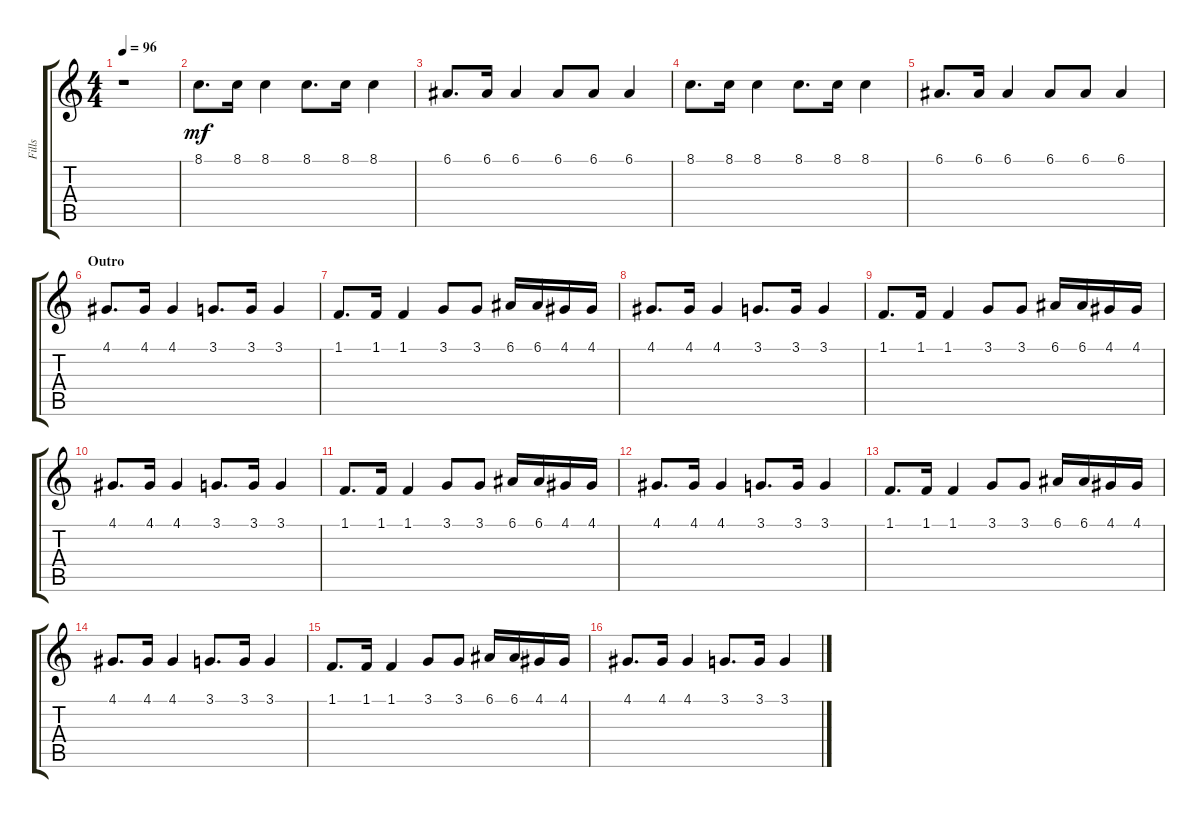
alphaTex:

\track ("Fills" "Fills") {instrument voiceoohs}
\staff {score tabs}
\tuning (E4 B3 G3 D3 A2 E2) {hide}
\ts (4 4)
\tempo 96
\clef g2
\ks aminor
r.1{dy mf} |
8.1.8{d} 8.1.16 8.1.4 8.1.8{d} 8.1.16 8.1.4 |
6.1.8{d} 6.1.16 6.1.4 6.1.8 6.1.8 6.1.4 |
8.1.8{d} 8.1.16 8.1.4 8.1.8{d} 8.1.16 8.1.4 |
6.1.8{d} 6.1.16 6.1.4 6.1.8 6.1.8 6.1.4 |
\section ("" "Outro")
4.1.8{d} 4.1.16 4.1.4 3.1.8{d} 3.1.16 3.1.4 |
1.1.8{d} 1.1.16 1.1.4 3.1.8 3.1.8 6.1.16 6.1.16 4.1.16 4.1.16 |
4.1.8{d} 4.1.16 4.1.4 3.1.8{d} 3.1.16 3.1.4 |
1.1.8{d} 1.1.16 1.1.4 3.1.8 3.1.8 6.1.16 6.1.16 4.1.16 4.1.16 |
4.1.8{d} 4.1.16 4.1.4 3.1.8{d} 3.1.16 3.1.4 |
1.1.8{d} 1.1.16 1.1.4 3.1.8 3.1.8 6.1.16 6.1.16 4.1.16 4.1.16 |
4.1.8{d} 4.1.16 4.1.4 3.1.8{d} 3.1.16 3.1.4 |
1.1.8{d} 1.1.16 1.1.4 3.1.8 3.1.8 6.1.16 6.1.16 4.1.16 4.1.16 |
4.1.8{d} 4.1.16 4.1.4 3.1.8{d} 3.1.16 3.1.4 |
1.1.8{d} 1.1.16 1.1.4 3.1.8 3.1.8 6.1.16 6.1.16 4.1.16 4.1.16 |
4.1.8{d} 4.1.16 4.1.4 3.1.8{d} 3.1.16 3.1.4
